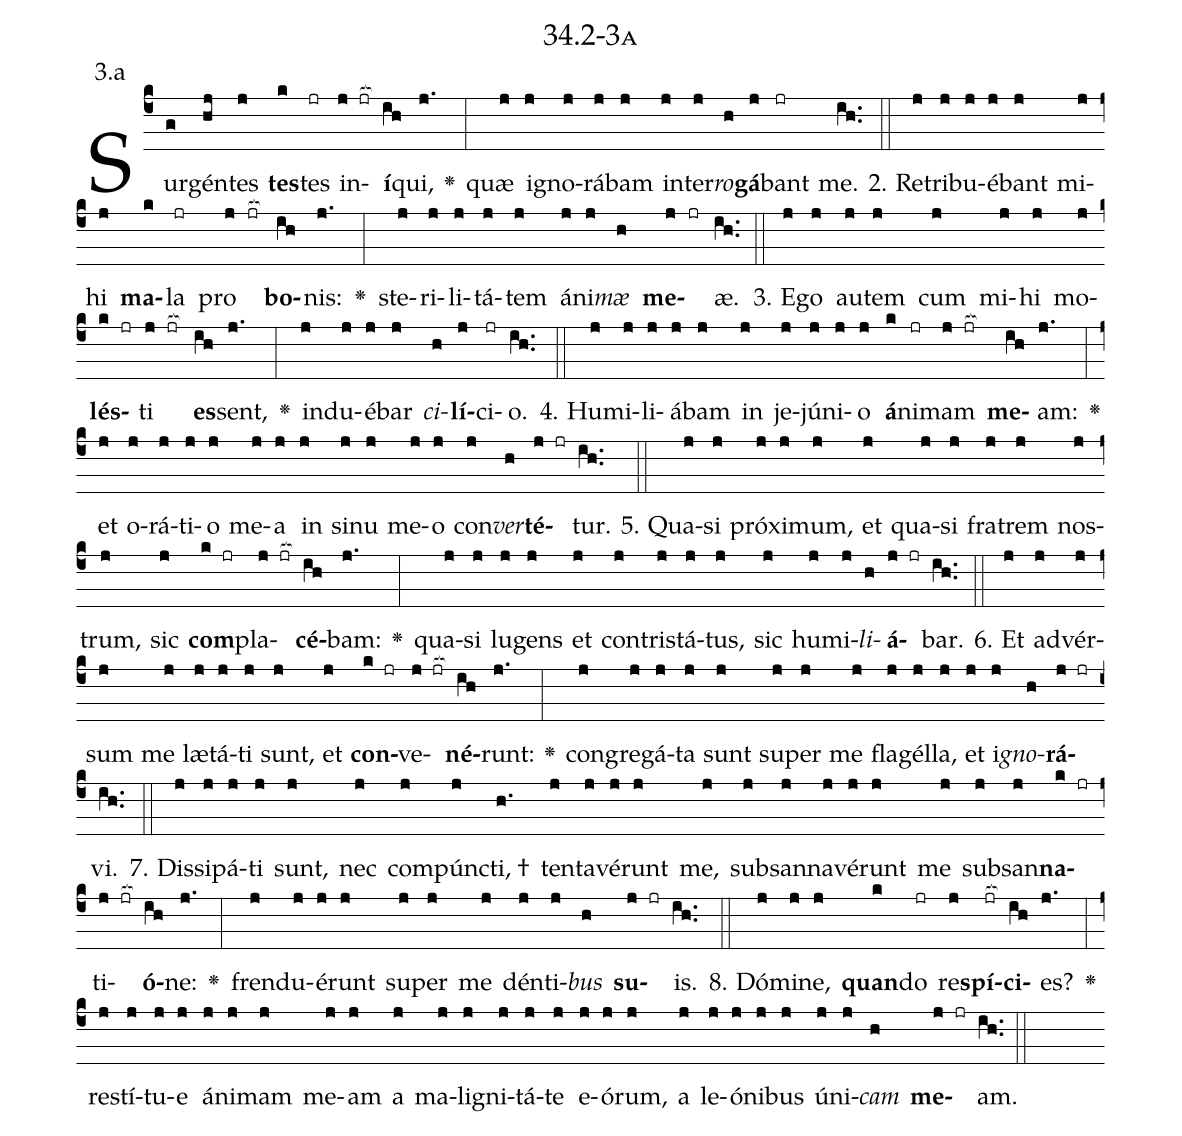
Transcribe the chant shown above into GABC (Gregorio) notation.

name: 34.2-3a;
annotation: 3.a;
%%
(c4)Sur(g)gén(hj)tes(j) <b>tes</b>(k)tes(jr) in(j jr[ocb:1{])<b>í</b>(ih[ocb:0}])qui,(j.) <v>\greheightstar</v>(:) quæ(j) i(j)gno(j)rá(j)bam(j) in(j)ter(j)<i>ro</i>(h)<b>gá</b>(j)bant(jr) me.(ih..) (::)
2. Re(j)tri(j)bu(j)é(j)bant(j) mi(j)hi(j) <b>ma</b>(k)la(jr) pro(j jr[ocb:1{]) <b>bo</b>(ih[ocb:0}])nis:(j.) <v>\greheightstar</v>(:) ste(j)ri(j)li(j)tá(j)tem(j) á(j)ni(j)<i>mæ</i>(h) <b>me</b>(j jr)æ.(ih..) (::)
3. E(j)go(j) au(j)tem(j) cum(j) mi(j)hi(j) mo(j)<b>lés</b>(k jr)ti(j jr[ocb:1{]) <b>es</b>(ih[ocb:0}])sent,(j.) <v>\greheightstar</v>(:) ind(j)u(j)é(j)bar(j) <i>ci</i>(h)<b>lí</b>(j)ci(jr)o.(ih..) (::)
4. Hu(j)mi(j)li(j)á(j)bam(j) in(j) je(j)jú(j)ni(j)o(j) <b>á</b>(k)ni(jr)mam(j jr[ocb:1{]) <b>me</b>(ih[ocb:0}])am:(j.) <v>\greheightstar</v>(:) et(j) o(j)rá(j)ti(j)o(j) me(j)a(j) in(j) si(j)nu(j) me(j)o(j) con(j)<i>ver</i>(h)<b>té</b>(j jr)tur.(ih..) (::)
5. Qua(j)si(j) pró(j)xi(j)mum,(j) et(j) qua(j)si(j) fra(j)trem(j) nos(j)trum,(j) sic(j) <b>com</b>(k jr)pla(j jr[ocb:1{])<b>cé</b>(ih[ocb:0}])bam:(j.) <v>\greheightstar</v>(:) qua(j)si(j) lu(j)gens(j) et(j) con(j)tris(j)tá(j)tus,(j) sic(j) hu(j)mi(j)<i>li</i>(h)<b>á</b>(j jr)bar.(ih..) (::)
6. Et(j) ad(j)vér(j)sum(j) me(j) læ(j)tá(j)ti(j) sunt,(j) et(j) <b>con</b>(k jr)ve(j jr[ocb:1{])<b>né</b>(ih[ocb:0}])runt:(j.) <v>\greheightstar</v>(:) con(j)gre(j)gá(j)ta(j) sunt(j) su(j)per(j) me(j) fla(j)gél(j)la,(j) et(j) i(j)<i>gno</i>(h)<b>rá</b>(j jr)vi.(ih..) (::)
7. Dis(j)si(j)pá(j)ti(j) sunt,(j) nec(j) com(j)púnc(j)ti, †(h.) ten(j)ta(j)vé(j)runt(j) me,(j) sub(j)san(j)na(j)vé(j)runt(j) me(j) sub(j)san(j)<b>na</b>(k jr)ti(j jr[ocb:1{])<b>ó</b>(ih[ocb:0}])ne:(j.) <v>\greheightstar</v>(:) fren(j)du(j)é(j)runt(j) su(j)per(j) me(j) dén(j)ti(j)<i>bus</i>(h) <b>su</b>(j jr)is.(ih..) (::)
8. Dó(j)mi(j)ne,(j) <b>quan</b>(k)do(jr) re(j)<b>spí</b>(jr[ocb:1{])<b>ci</b>(ih[ocb:0}])es?(j.) <v>\greheightstar</v>(:) re(j)stí(j)tu(j)e(j) á(j)ni(j)mam(j) me(j)am(j) a(j) ma(j)li(j)gni(j)tá(j)te(j) e(j)ó(j)rum,(j) a(j) le(j)ó(j)ni(j)bus(j) ú(j)ni(j)<i>cam</i>(h) <b>me</b>(j jr)am.(ih..) (::)
